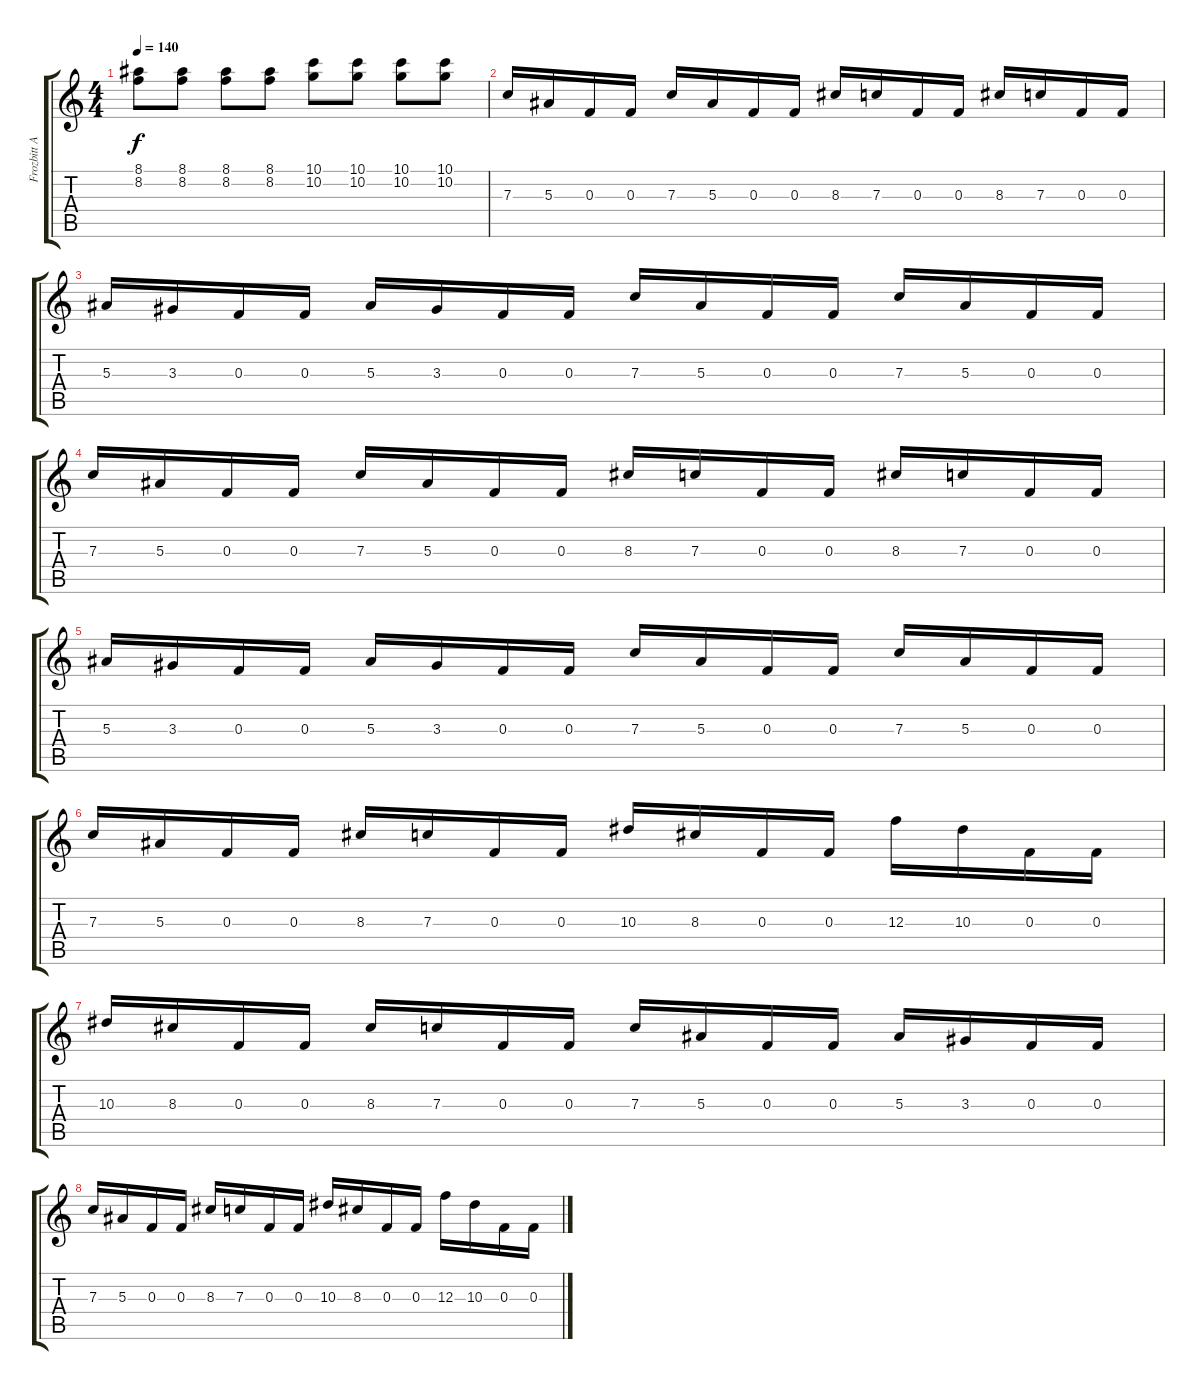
\track ("Frozbitt Addictorius" "Frozbitt A") {instrument distortionguitar}
\staff {score tabs}
\tuning (D4 A3 F3 C3 G2 C2) {hide}
\ts (4 4)
\tempo 140
\clef g2
\ks c
(8.1 8.2).8{dy f} (8.1 8.2).8 (8.1 8.2).8 (8.1 8.2).8 (10.1 10.2).8 (10.1 10.2).8 (10.1 10.2).8 (10.1 10.2).8 |
7.3.16 5.3.16 0.3.16 0.3.16 7.3.16 5.3.16 0.3.16 0.3.16 8.3.16 7.3.16 0.3.16 0.3.16 8.3.16 7.3.16 0.3.16 0.3.16 |
5.3.16 3.3.16 0.3.16 0.3.16 5.3.16 3.3.16 0.3.16 0.3.16 7.3.16 5.3.16 0.3.16 0.3.16 7.3.16 5.3.16 0.3.16 0.3.16 |
7.3.16 5.3.16 0.3.16 0.3.16 7.3.16 5.3.16 0.3.16 0.3.16 8.3.16 7.3.16 0.3.16 0.3.16 8.3.16 7.3.16 0.3.16 0.3.16 |
5.3.16 3.3.16 0.3.16 0.3.16 5.3.16 3.3.16 0.3.16 0.3.16 7.3.16 5.3.16 0.3.16 0.3.16 7.3.16 5.3.16 0.3.16 0.3.16 |
7.3.16 5.3.16 0.3.16 0.3.16 8.3.16 7.3.16 0.3.16 0.3.16 10.3.16 8.3.16 0.3.16 0.3.16 12.3.16 10.3.16 0.3.16 0.3.16 |
10.3.16 8.3.16 0.3.16 0.3.16 8.3.16 7.3.16 0.3.16 0.3.16 7.3.16 5.3.16 0.3.16 0.3.16 5.3.16 3.3.16 0.3.16 0.3.16 |
7.3.16 5.3.16 0.3.16 0.3.16 8.3.16 7.3.16 0.3.16 0.3.16 10.3.16 8.3.16 0.3.16 0.3.16 12.3.16 10.3.16 0.3.16 0.3.16
